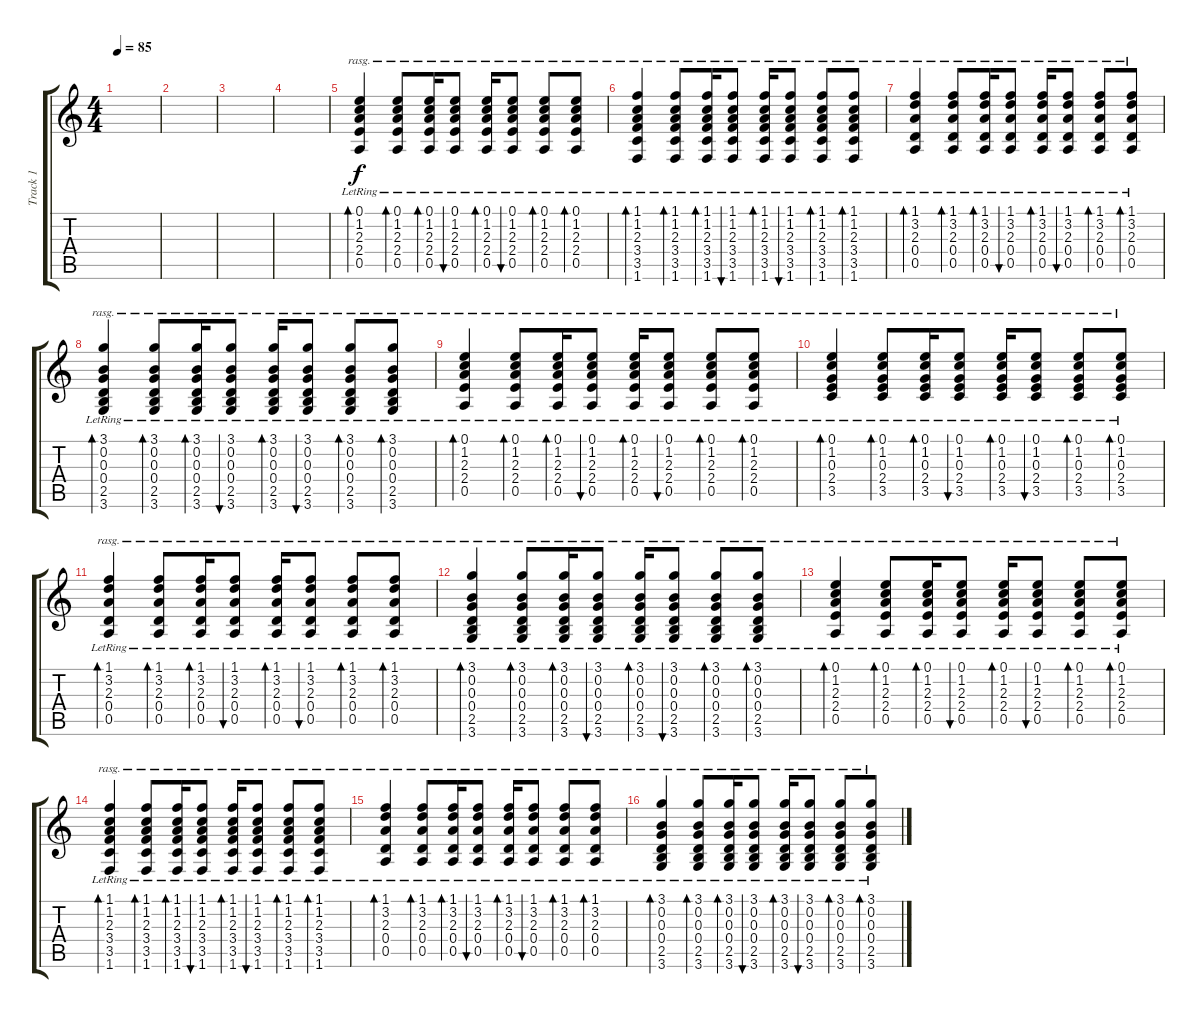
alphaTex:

\track ("Track 1" "Track 1") {instrument acousticguitarsteel}
\staff {score tabs}
\tuning (E4 B3 G3 D3 A2 E2) {hide}
\ts (4 4)
\tempo 85
\clef g2
\ks c
|
|
|
|
(0.1{lr} 1.2{lr} 2.3{lr} 2.4{lr} 0.5{lr}).4{bd 30 rasg ii} (0.1{lr} 1.2{lr} 2.3{lr} 2.4{lr} 0.5{lr}).8{bd 30 rasg ii} (0.1{lr} 1.2{lr} 2.3{lr} 2.4{lr} 0.5).16{bd 30 rasg ii} (0.1{lr} 1.2{lr} 2.3{lr} 2.4{lr} 0.5).8{bu 60 rasg ii} (0.1{lr} 1.2{lr} 2.3{lr} 2.4{lr} 0.5).16{bd 30 rasg ii} (0.1{lr} 1.2{lr} 2.3{lr} 2.4{lr} 0.5).8{bu 60 rasg ii} (0.1{lr} 1.2{lr} 2.3{lr} 2.4{lr} 0.5{lr}).8{bd 30 rasg ii} (0.1{lr} 1.2{lr} 2.3{lr} 2.4{lr} 0.5).8{bd 30 rasg ii} |
(1.1{lr} 1.2{lr} 2.3{lr} 3.4{lr} 3.5{lr} 1.6).4{bd 30 rasg ii} (1.1{lr} 1.2{lr} 2.3{lr} 3.4{lr} 3.5{lr} 1.6).8{bd 30 rasg ii} (1.1{lr} 1.2{lr} 2.3{lr} 3.4{lr} 3.5 1.6).16{bd 30 rasg ii} (1.1{lr} 1.2{lr} 2.3{lr} 3.4{lr} 3.5 1.6).8{bu 60 rasg ii} (1.1{lr} 1.2{lr} 2.3{lr} 3.4{lr} 3.5 1.6).16{bd 30 rasg ii} (1.1{lr} 1.2{lr} 2.3{lr} 3.4{lr} 3.5 1.6).8{bu 60 rasg ii} (1.1{lr} 1.2{lr} 2.3{lr} 3.4{lr} 3.5{lr} 1.6).8{bd 30 rasg ii} (1.1{lr} 1.2{lr} 2.3{lr} 3.4{lr} 3.5 1.6).8{bd 30 rasg ii} |
(1.1{lr} 3.2{lr} 2.3{lr} 0.4{lr} 0.5{lr}).4{bd 30 rasg ii} (1.1{lr} 3.2{lr} 2.3{lr} 0.4{lr} 0.5{lr}).8{bd 30 rasg ii} (1.1{lr} 3.2{lr} 2.3{lr} 0.4{lr} 0.5).16{bd 30 rasg ii} (1.1{lr} 3.2{lr} 2.3{lr} 0.4{lr} 0.5).8{bu 60 rasg ii} (1.1{lr} 3.2{lr} 2.3{lr} 0.4{lr} 0.5).16{bd 30 rasg ii} (1.1{lr} 3.2{lr} 2.3{lr} 0.4{lr} 0.5).8{bu 60 rasg ii} (1.1{lr} 3.2{lr} 2.3{lr} 0.4{lr} 0.5{lr}).8{bd 30 rasg ii} (1.1{lr} 3.2{lr} 2.3{lr} 0.4{lr} 0.5).8{bd 30 rasg ii} |
(3.1{lr} 0.2{lr} 0.3{lr} 0.4{lr} 2.5{lr} 3.6).4{bd 30 rasg ii} (3.1{lr} 0.2{lr} 0.3{lr} 0.4{lr} 2.5{lr} 3.6).8{bd 30 rasg ii} (3.1{lr} 0.2{lr} 0.3{lr} 0.4{lr} 2.5 3.6).16{bd 30 rasg ii} (3.1{lr} 0.2{lr} 0.3{lr} 0.4{lr} 2.5 3.6).8{bu 60 rasg ii} (3.1{lr} 0.2{lr} 0.3{lr} 0.4{lr} 2.5 3.6).16{bd 30 rasg ii} (3.1{lr} 0.2{lr} 0.3{lr} 0.4{lr} 2.5 3.6).8{bu 60 rasg ii} (3.1{lr} 0.2{lr} 0.3{lr} 0.4{lr} 2.5{lr} 3.6).8{bd 30 rasg ii} (3.1{lr} 0.2{lr} 0.3{lr} 0.4{lr} 2.5 3.6).8{bd 30 rasg ii} |
(0.1{lr} 1.2{lr} 2.3{lr} 2.4{lr} 0.5{lr}).4{bd 30 rasg ii} (0.1{lr} 1.2{lr} 2.3{lr} 2.4{lr} 0.5{lr}).8{bd 30 rasg ii} (0.1{lr} 1.2{lr} 2.3{lr} 2.4{lr} 0.5).16{bd 30 rasg ii} (0.1{lr} 1.2{lr} 2.3{lr} 2.4{lr} 0.5).8{bu 60 rasg ii} (0.1{lr} 1.2{lr} 2.3{lr} 2.4{lr} 0.5).16{bd 30 rasg ii} (0.1{lr} 1.2{lr} 2.3{lr} 2.4{lr} 0.5).8{bu 60 rasg ii} (0.1{lr} 1.2{lr} 2.3{lr} 2.4{lr} 0.5{lr}).8{bd 30 rasg ii} (0.1{lr} 1.2{lr} 2.3{lr} 2.4{lr} 0.5).8{bd 30 rasg ii} |
(0.1{lr} 1.2{lr} 0.3{lr} 2.4{lr} 3.5{lr}).4{bd 30 rasg ii} (0.1{lr} 1.2{lr} 0.3{lr} 2.4{lr} 3.5{lr}).8{bd 30 rasg ii} (0.1{lr} 1.2{lr} 0.3{lr} 2.4{lr} 3.5).16{bd 30 rasg ii} (0.1{lr} 1.2{lr} 0.3{lr} 2.4{lr} 3.5).8{bu 60 rasg ii} (0.1{lr} 1.2{lr} 0.3{lr} 2.4{lr} 3.5).16{bd 30 rasg ii} (0.1{lr} 1.2{lr} 0.3{lr} 2.4{lr} 3.5).8{bu 60 rasg ii} (0.1{lr} 1.2{lr} 0.3{lr} 2.4{lr} 3.5{lr}).8{bd 30 rasg ii} (0.1{lr} 1.2{lr} 0.3{lr} 2.4{lr} 3.5).8{bd 30 rasg ii} |
(1.1{lr} 3.2{lr} 2.3{lr} 0.4{lr} 0.5{lr}).4{bd 30 rasg ii} (1.1{lr} 3.2{lr} 2.3{lr} 0.4{lr} 0.5{lr}).8{bd 30 rasg ii} (1.1{lr} 3.2{lr} 2.3{lr} 0.4{lr} 0.5).16{bd 30 rasg ii} (1.1{lr} 3.2{lr} 2.3{lr} 0.4{lr} 0.5).8{bu 60 rasg ii} (1.1{lr} 3.2{lr} 2.3{lr} 0.4{lr} 0.5).16{bd 30 rasg ii} (1.1{lr} 3.2{lr} 2.3{lr} 0.4{lr} 0.5).8{bu 60 rasg ii} (1.1{lr} 3.2{lr} 2.3{lr} 0.4{lr} 0.5{lr}).8{bd 30 rasg ii} (1.1{lr} 3.2{lr} 2.3{lr} 0.4{lr} 0.5).8{bd 30 rasg ii} |
(3.1{lr} 0.2{lr} 0.3{lr} 0.4{lr} 2.5{lr} 3.6).4{bd 30 rasg ii} (3.1{lr} 0.2{lr} 0.3{lr} 0.4{lr} 2.5{lr} 3.6).8{bd 30 rasg ii} (3.1{lr} 0.2{lr} 0.3{lr} 0.4{lr} 2.5 3.6).16{bd 30 rasg ii} (3.1{lr} 0.2{lr} 0.3{lr} 0.4{lr} 2.5 3.6).8{bu 60 rasg ii} (3.1{lr} 0.2{lr} 0.3{lr} 0.4{lr} 2.5 3.6).16{bd 30 rasg ii} (3.1{lr} 0.2{lr} 0.3{lr} 0.4{lr} 2.5 3.6).8{bu 60 rasg ii} (3.1{lr} 0.2{lr} 0.3{lr} 0.4{lr} 2.5{lr} 3.6).8{bd 30 rasg ii} (3.1{lr} 0.2{lr} 0.3{lr} 0.4{lr} 2.5 3.6).8{bd 30 rasg ii} |
(0.1{lr} 1.2{lr} 2.3{lr} 2.4{lr} 0.5{lr}).4{bd 30 rasg ii} (0.1{lr} 1.2{lr} 2.3{lr} 2.4{lr} 0.5{lr}).8{bd 30 rasg ii} (0.1{lr} 1.2{lr} 2.3{lr} 2.4{lr} 0.5).16{bd 30 rasg ii} (0.1{lr} 1.2{lr} 2.3{lr} 2.4{lr} 0.5).8{bu 60 rasg ii} (0.1{lr} 1.2{lr} 2.3{lr} 2.4{lr} 0.5).16{bd 30 rasg ii} (0.1{lr} 1.2{lr} 2.3{lr} 2.4{lr} 0.5).8{bu 60 rasg ii} (0.1{lr} 1.2{lr} 2.3{lr} 2.4{lr} 0.5{lr}).8{bd 30 rasg ii} (0.1{lr} 1.2{lr} 2.3{lr} 2.4{lr} 0.5).8{bd 30 rasg ii} |
(1.1{lr} 1.2{lr} 2.3{lr} 3.4{lr} 3.5{lr} 1.6).4{bd 30 rasg ii} (1.1{lr} 1.2{lr} 2.3{lr} 3.4{lr} 3.5{lr} 1.6).8{bd 30 rasg ii} (1.1{lr} 1.2{lr} 2.3{lr} 3.4{lr} 3.5 1.6).16{bd 30 rasg ii} (1.1{lr} 1.2{lr} 2.3{lr} 3.4{lr} 3.5 1.6).8{bu 60 rasg ii} (1.1{lr} 1.2{lr} 2.3{lr} 3.4{lr} 3.5 1.6).16{bd 30 rasg ii} (1.1{lr} 1.2{lr} 2.3{lr} 3.4{lr} 3.5 1.6).8{bu 60 rasg ii} (1.1{lr} 1.2{lr} 2.3{lr} 3.4{lr} 3.5{lr} 1.6).8{bd 30 rasg ii} (1.1{lr} 1.2{lr} 2.3{lr} 3.4{lr} 3.5 1.6).8{bd 30 rasg ii} |
(1.1{lr} 3.2{lr} 2.3{lr} 0.4{lr} 0.5{lr}).4{bd 30 rasg ii} (1.1{lr} 3.2{lr} 2.3{lr} 0.4{lr} 0.5{lr}).8{bd 30 rasg ii} (1.1{lr} 3.2{lr} 2.3{lr} 0.4{lr} 0.5).16{bd 30 rasg ii} (1.1{lr} 3.2{lr} 2.3{lr} 0.4{lr} 0.5).8{bu 60 rasg ii} (1.1{lr} 3.2{lr} 2.3{lr} 0.4{lr} 0.5).16{bd 30 rasg ii} (1.1{lr} 3.2{lr} 2.3{lr} 0.4{lr} 0.5).8{bu 60 rasg ii} (1.1{lr} 3.2{lr} 2.3{lr} 0.4{lr} 0.5{lr}).8{bd 30 rasg ii} (1.1{lr} 3.2{lr} 2.3{lr} 0.4{lr} 0.5).8{bd 30 rasg ii} |
(3.1{lr} 0.2{lr} 0.3{lr} 0.4{lr} 2.5{lr} 3.6).4{bd 30 rasg ii} (3.1{lr} 0.2{lr} 0.3{lr} 0.4{lr} 2.5{lr} 3.6).8{bd 30 rasg ii} (3.1{lr} 0.2{lr} 0.3{lr} 0.4{lr} 2.5 3.6).16{bd 30 rasg ii} (3.1{lr} 0.2{lr} 0.3{lr} 0.4{lr} 2.5 3.6).8{bu 60 rasg ii} (3.1{lr} 0.2{lr} 0.3{lr} 0.4{lr} 2.5 3.6).16{bd 30 rasg ii} (3.1{lr} 0.2{lr} 0.3{lr} 0.4{lr} 2.5 3.6).8{bu 60 rasg ii} (3.1{lr} 0.2{lr} 0.3{lr} 0.4{lr} 2.5{lr} 3.6).8{bd 30 rasg ii} (3.1{lr} 0.2{lr} 0.3{lr} 0.4{lr} 2.5 3.6).8{bd 30 rasg ii}
